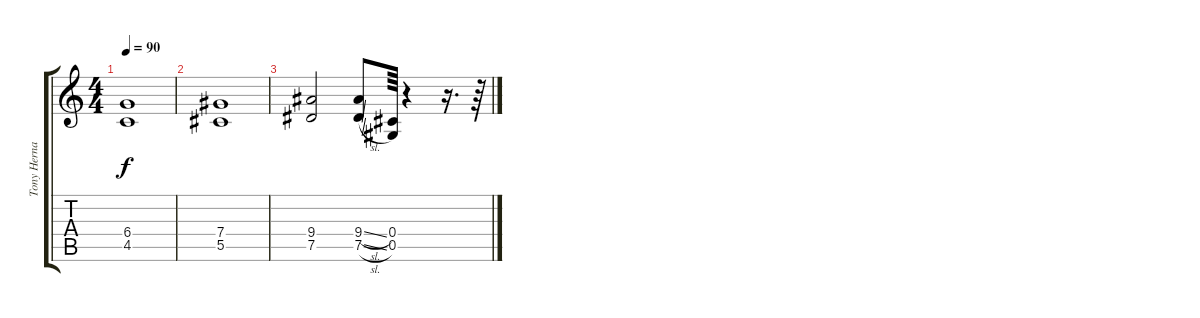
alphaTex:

\track ("Tony Hernando" "Tony Herna") {instrument distortionguitar}
\staff {score tabs}
\tuning (Eb4 Bb3 Gb3 Db3 Ab2 Eb2) {hide}
\ts (4 4)
\tempo 90
\clef g2
\ks c
(6.4 4.5).1{dy f} |
(7.4 5.5).1 |
(9.4 7.5).2 (9.4{sl} 7.5{sl}).8 (0.4 0.5).64 r.4 r.16{d} r.64
